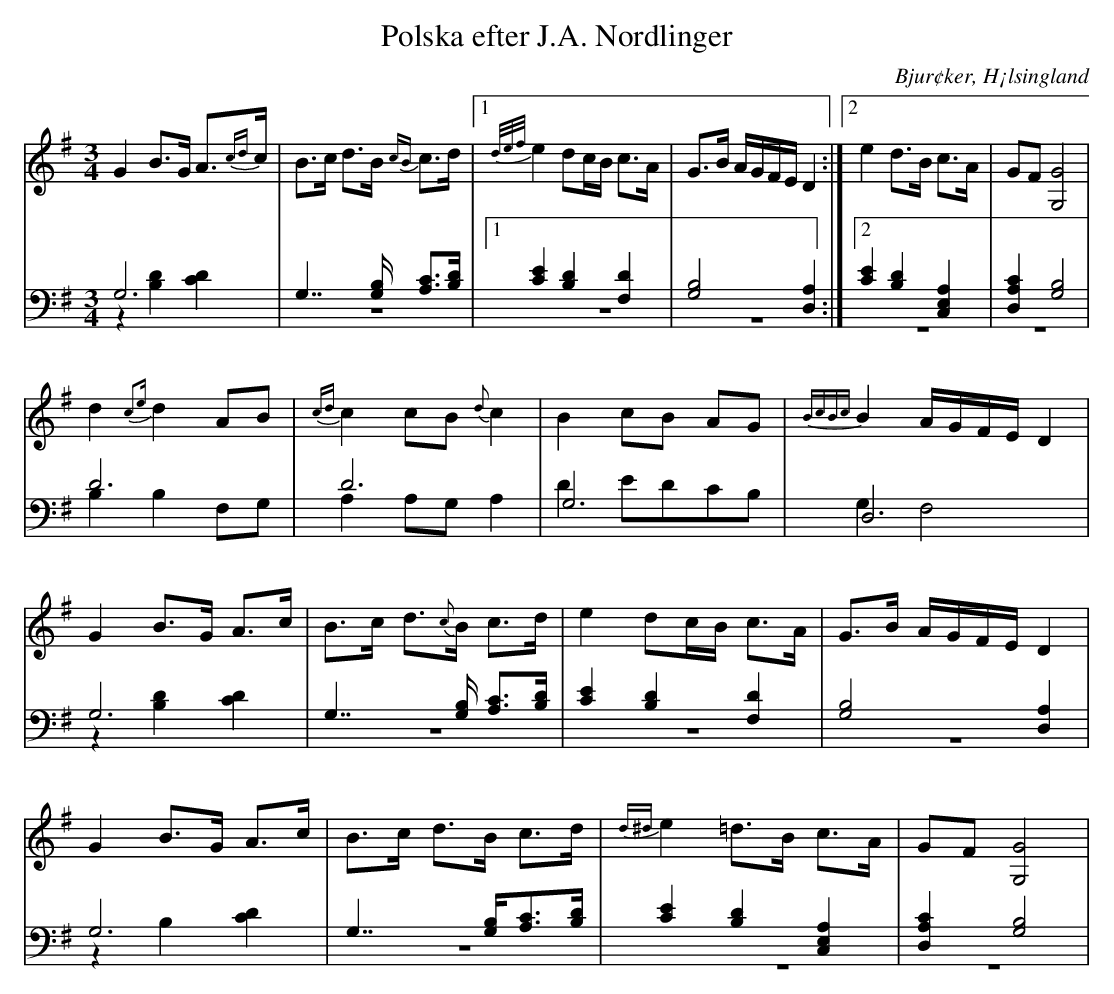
X:1
T: Polska efter J.A. Nordlinger
O: Bjur¢ker, H¡lsingland
M: 3/4
L: 1/8
K: G
V:1
V:2
V:3 merge
V:1
G2 B>G A>{cd2/3}c|B>c d>B {cB}c>d |1 {d/e/f/}e2 dc/B/ c>A| G>B A/G/F/E/ D2:|2 e2 d>B c>A|GF [G4G,4]  |
 d2 {c2e}d2 AB|{cd}c2 cB {d}c2|B2 cB AG|{BcBc}B2 A/G/F/E/ D2 |
G2 B>G A>c|B>c d>{c4/3}B c>d |e2 dc/B/ c>A|G>B A/G/F/E/ D2 |
G2 B>G A>c |B>c d>B c>d|{d^d}e2 =d>B c>A|GF [G,4G4] |
V:2 clef=bass
 G,6|G,7/2 [G,/B,/] [A,C]>[B,D]|1 [C2E2] [B,2D2] [F,2D2]| [G,4B,4] [D,2A,2]:|2 [C2E2] [B,2D2] [C,2E,2A,2]| [D,2A,2C2] [G,4B,4]|
D6 |D6 |G,6|D,6 |
G,6 | G,7/2 [G,/B,/] [A,C]>[B,D]| [C2E2] [B,2D2] [F,2D2]| [G,4B,4] [D,2A,2]|
G,6 |G,7/2 [G,/B,/][A,C]>[B,D]|[C2E2] [B,2D2] [C,2E,2A,2]|[D,2A,2C2] [G,4B,4] |
V:3 clef=bass
z2 [B,2D2] [C2D2]| z6|1 z6| z6:|2 z6|  z6|
B,2 B,2 F,G, |A,2 A,G, A,2 |D2 EDCB,|G,2 F,4 |
z2 [B,2D2] [C2D2]| z6 |z6 |z6|
z2 B,2 [C2D2] |z6|z6|z6|
